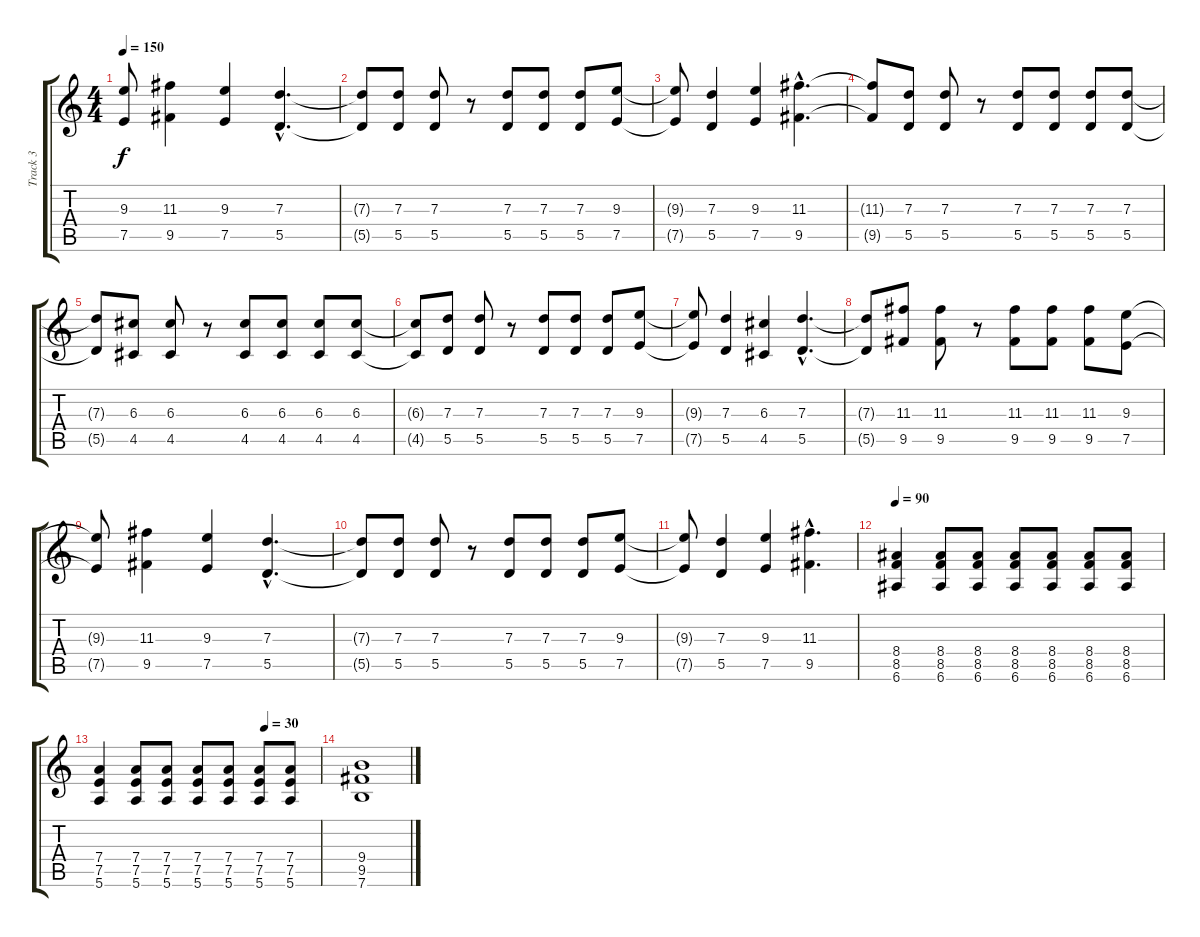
\track ("Track 3" "Track 3") {instrument distortionguitar}
\staff {score tabs}
\tuning (E4 B3 G3 D3 A2 E2) {hide}
\ts (4 4)
\tempo 150
\clef g2
\ks c
(9.3{t} 7.5{t}).8{dy f} (11.3 9.5).4 (9.3 7.5).4 (7.3{hac} 5.5{hac}).4{d} |
(7.3{t} 5.5{t}).8 (7.3 5.5).8 (7.3 5.5).8 r.8 (7.3 5.5).8 (7.3 5.5).8 (7.3 5.5).8 (9.3 7.5).8 |
(9.3{t} 7.5{t}).8 (7.3 5.5).4 (9.3 7.5).4 (11.3{hac} 9.5{hac}).4{d} |
(11.3{t} 9.5{t}).8 (7.3 5.5).8 (7.3 5.5).8 r.8 (7.3 5.5).8 (7.3 5.5).8 (7.3 5.5).8 (7.3 5.5).8 |
(7.3{t} 5.5{t}).8 (6.3 4.5).8 (6.3 4.5).8 r.8 (6.3 4.5).8 (6.3 4.5).8 (6.3 4.5).8 (6.3 4.5).8 |
(6.3{t} 4.5{t}).8 (7.3 5.5).8 (7.3 5.5).8 r.8 (7.3 5.5).8 (7.3 5.5).8 (7.3 5.5).8 (9.3 7.5).8 |
(9.3{t} 7.5{t}).8 (7.3 5.5).4 (6.3 4.5).4 (7.3{hac} 5.5{hac}).4{d} |
(7.3{t} 5.5{t}).8 (11.3 9.5).8 (11.3 9.5).8 r.8 (11.3 9.5).8 (11.3 9.5).8 (11.3 9.5).8 (9.3 7.5).8 |
(9.3{t} 7.5{t}).8 (11.3 9.5).4 (9.3 7.5).4 (7.3{hac} 5.5{hac}).4{d} |
(7.3{t} 5.5{t}).8 (7.3 5.5).8 (7.3 5.5).8 r.8 (7.3 5.5).8 (7.3 5.5).8 (7.3 5.5).8 (9.3 7.5).8 |
(9.3{t} 7.5{t}).8 (7.3 5.5).4 (9.3 7.5).4 (11.3{hac} 9.5{hac}).4{d} |
\tempo 90
(8.4 8.5 6.6).4 (8.4 8.5 6.6).8 (8.4 8.5 6.6).8 (8.4 8.5 6.6).8 (8.4 8.5 6.6).8 (8.4 8.5 6.6).8 (8.4 8.5 6.6).8 |
\tempo (30 0.75)
(7.4 7.5 5.6).4 (7.4 7.5 5.6).8 (7.4 7.5 5.6).8 (7.4 7.5 5.6).8 (7.4 7.5 5.6).8 (7.4 7.5 5.6).8 (7.4 7.5 5.6).8 |
(9.4 9.5 7.6).1
